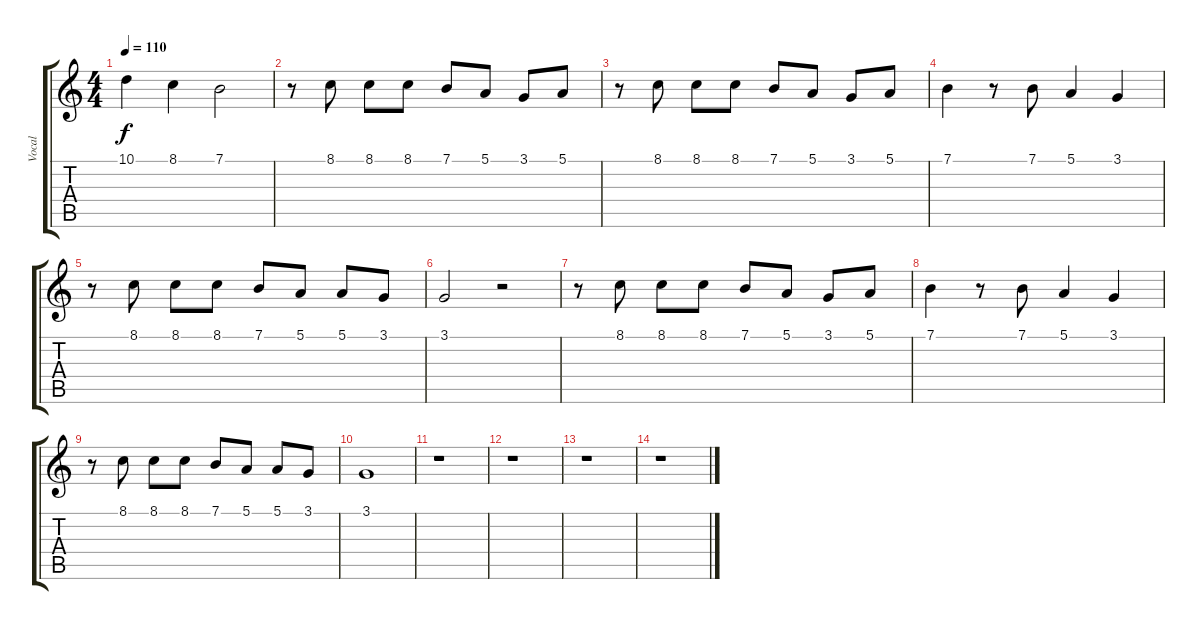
\track ("Vocal" "Vocal") {instrument voiceoohs}
\staff {score tabs}
\tuning (E4 B3 G3 D3 A2 E2) {hide}
\ts (4 4)
\tempo 110
\clef g2
\ks c
10.1.4{dy f} 8.1.4 7.1.2 |
r.8 8.1.8 8.1.8 8.1.8 7.1.8 5.1.8 3.1.8 5.1.8 |
r.8 8.1.8 8.1.8 8.1.8 7.1.8 5.1.8 3.1.8 5.1.8 |
7.1.4 r.8 7.1.8 5.1.4 3.1.4 |
r.8 8.1.8 8.1.8 8.1.8 7.1.8 5.1.8 5.1.8 3.1.8 |
3.1.2 r.2 |
r.8 8.1.8 8.1.8 8.1.8 7.1.8 5.1.8 3.1.8 5.1.8 |
7.1.4 r.8 7.1.8 5.1.4 3.1.4 |
r.8 8.1.8 8.1.8 8.1.8 7.1.8 5.1.8 5.1.8 3.1.8 |
3.1.1 |
r.1 |
r.1 |
r.1 |
r.1
